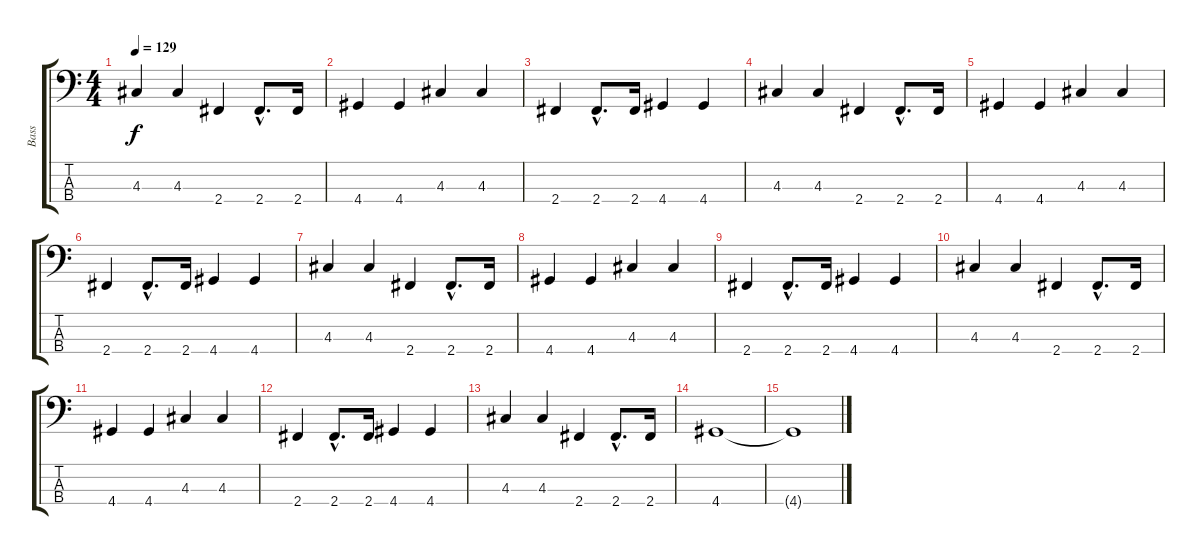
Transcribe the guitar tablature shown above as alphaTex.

\track ("Bass" "Bass") {instrument electricbasspick}
\staff {score tabs}
\tuning (G2 D2 A1 E1) {hide}
\ts (4 4)
\tempo 129
\clef f4
\ks c
4.3.4{dy f} 4.3.4 2.4.4 2.4{hac}.8{d} 2.4.16 |
4.4.4 4.4.4 4.3.4 4.3.4 |
2.4.4 2.4{hac}.8{d} 2.4.16 4.4.4 4.4.4 |
4.3.4 4.3.4 2.4.4 2.4{hac}.8{d} 2.4.16 |
4.4.4 4.4.4 4.3.4 4.3.4 |
2.4.4 2.4{hac}.8{d} 2.4.16 4.4.4 4.4.4 |
4.3.4 4.3.4 2.4.4 2.4{hac}.8{d} 2.4.16 |
4.4.4 4.4.4 4.3.4 4.3.4 |
2.4.4 2.4{hac}.8{d} 2.4.16 4.4.4 4.4.4 |
4.3.4 4.3.4 2.4.4 2.4{hac}.8{d} 2.4.16 |
4.4.4 4.4.4 4.3.4 4.3.4 |
2.4.4 2.4{hac}.8{d} 2.4.16 4.4.4 4.4.4 |
4.3.4 4.3.4 2.4.4 2.4{hac}.8{d} 2.4.16 |
4.4.1{volume 0} |
4.4{t}.1
